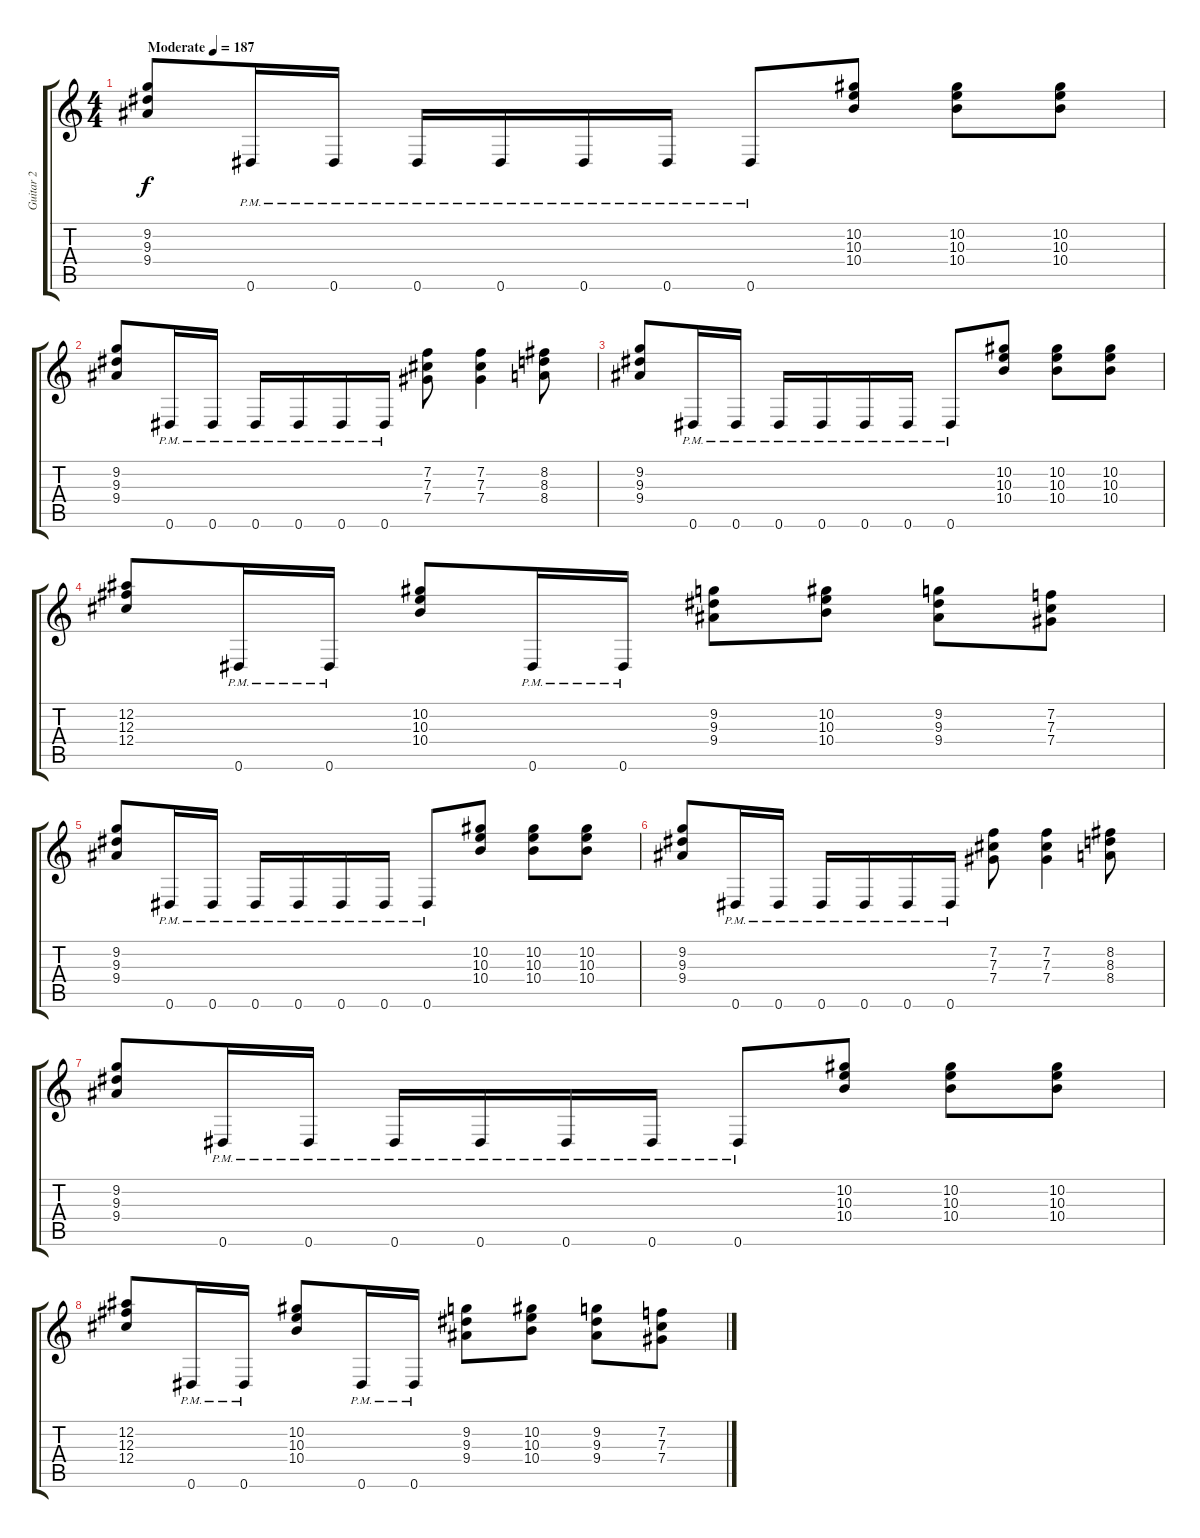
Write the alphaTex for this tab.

\track ("Guitar 2" "Guitar 2") {instrument overdrivenguitar}
\staff {score tabs}
\tuning (Eb4 Bb3 Gb3 Db3 Ab2 Eb2) {hide}
\ts (4 4)
\tempo (187 "Moderate")
\clef g2
\ks c
(9.2 9.3 9.4).8{dy f instrument overdrivenguitar} 0.6{pm}.16 0.6{pm}.16 0.6{pm}.16 0.6{pm}.16 0.6{pm}.16 0.6{pm}.16 0.6{pm}.8 (10.2 10.3 10.4).8 (10.2 10.3 10.4).8 (10.2 10.3 10.4).8 |
(9.2 9.3 9.4).8 0.6{pm}.16 0.6{pm}.16 0.6{pm}.16 0.6{pm}.16 0.6{pm}.16 0.6{pm}.16 (7.2 7.3 7.4).8 (7.2 7.3 7.4).4 (8.2 8.3 8.4).8 |
(9.2 9.3 9.4).8 0.6{pm}.16 0.6{pm}.16 0.6{pm}.16 0.6{pm}.16 0.6{pm}.16 0.6{pm}.16 0.6{pm}.8 (10.2 10.3 10.4).8 (10.2 10.3 10.4).8 (10.2 10.3 10.4).8 |
(12.2 12.3 12.4).8 0.6{pm}.16 0.6{pm}.16 (10.2 10.3 10.4).8 0.6{pm}.16 0.6{pm}.16 (9.2 9.3 9.4).8 (10.2 10.3 10.4).8 (9.2 9.3 9.4).8 (7.2 7.3 7.4).8 |
(9.2 9.3 9.4).8 0.6{pm}.16 0.6{pm}.16 0.6{pm}.16 0.6{pm}.16 0.6{pm}.16 0.6{pm}.16 0.6{pm}.8 (10.2 10.3 10.4).8 (10.2 10.3 10.4).8 (10.2 10.3 10.4).8 |
(9.2 9.3 9.4).8 0.6{pm}.16 0.6{pm}.16 0.6{pm}.16 0.6{pm}.16 0.6{pm}.16 0.6{pm}.16 (7.2 7.3 7.4).8 (7.2 7.3 7.4).4 (8.2 8.3 8.4).8 |
(9.2 9.3 9.4).8 0.6{pm}.16 0.6{pm}.16 0.6{pm}.16 0.6{pm}.16 0.6{pm}.16 0.6{pm}.16 0.6{pm}.8 (10.2 10.3 10.4).8 (10.2 10.3 10.4).8 (10.2 10.3 10.4).8 |
(12.2 12.3 12.4).8 0.6{pm}.16 0.6{pm}.16 (10.2 10.3 10.4).8 0.6{pm}.16 0.6{pm}.16 (9.2 9.3 9.4).8 (10.2 10.3 10.4).8 (9.2 9.3 9.4).8 (7.2 7.3 7.4).8
